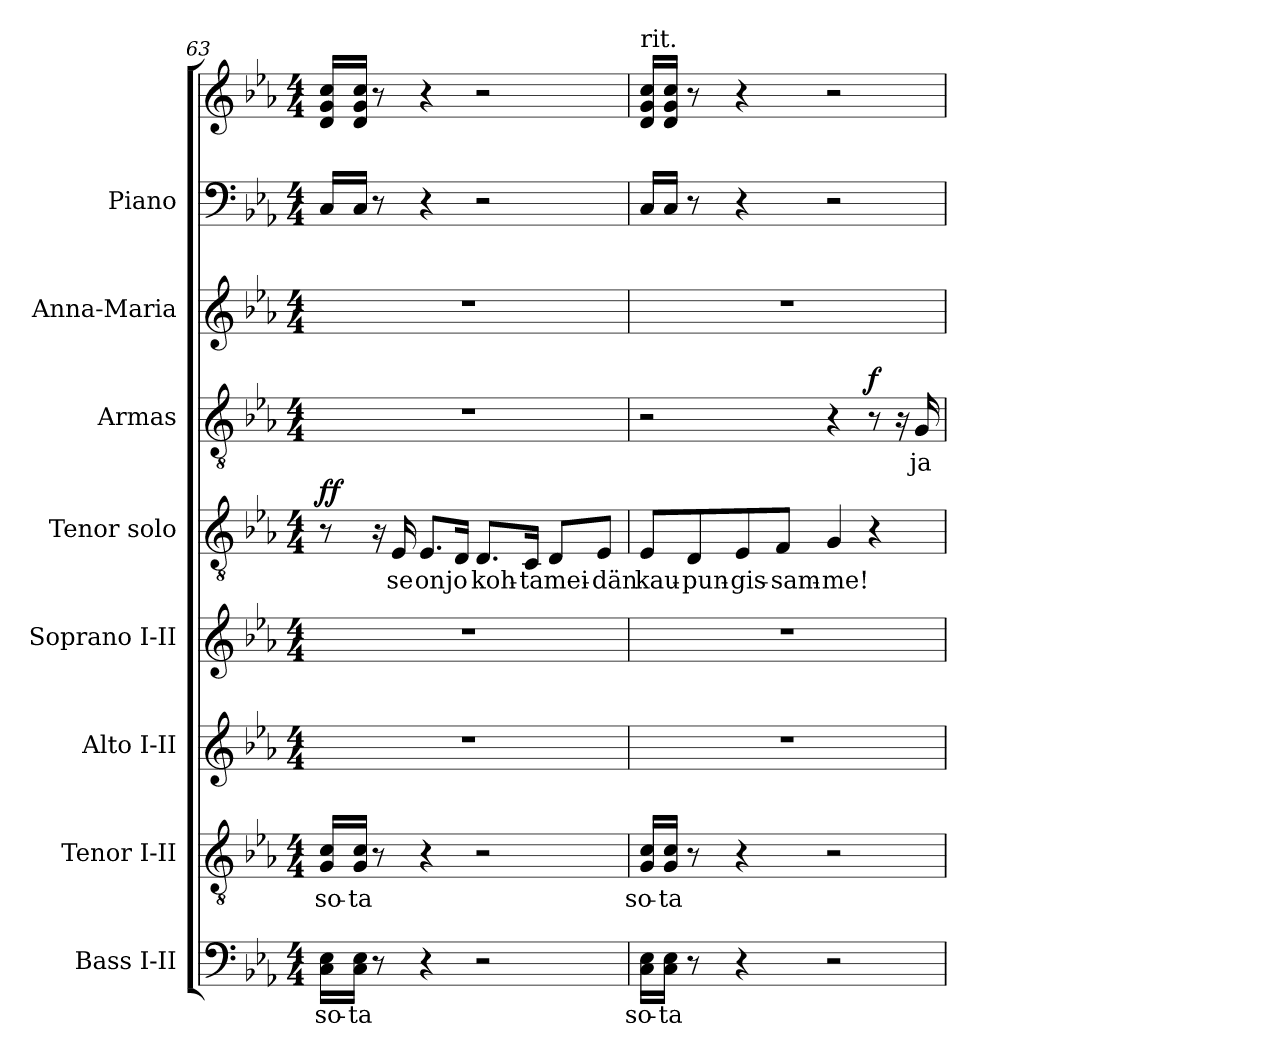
**kern	**text	**kern	**text	**kern	**kern	**kern	**text	**dynam	**kern	**text	**dynam	**kern	**kern	**kern
*part8	*part8	*part7	*part7	*part6	*part5	*part4	*part4	*part4	*part3	*part3	*part3	*part2	*part1	*part1
*staff9	*staff9	*staff8	*staff8	*staff7	*staff6	*staff5	*staff5	*staff5	*staff4	*staff4	*staff4	*staff3	*staff2	*staff1
*I"Bass I-II	*	*I"Tenor I-II	*	*I"Alto I-II	*I"Soprano I-II	*I"Tenor solo	*	*	*I"Armas	*	*	*I"Anna-Maria	*I"Piano	*
*I'B.	*	*I'T.	*	*I'A.	*I'S.	*I'T. Solo	*	*	*I'Armas	*	*	*I'A-M	*I'Pno.	*
!!LO:PB:g=z
*clefF4	*	*clefGv2	*	*clefG2	*clefG2	*clefGv2	*	*	*clefGv2	*	*	*clefG2	*clefF4	*clefG2
*	*	*ITrd7c12	*	*	*	*ITrd7c12	*	*	*ITrd7c12	*	*	*	*	*
*k[b-e-a-]	*	*k[b-e-a-]	*	*k[b-e-a-]	*k[b-e-a-]	*k[b-e-a-]	*	*	*k[b-e-a-]	*	*	*k[b-e-a-]	*k[b-e-a-]	*k[b-e-a-]
*E-:	*	*E-:	*	*E-:	*E-:	*E-:	*	*	*E-:	*	*	*E-:	*E-:	*E-:
*M4/4	*	*M4/4	*	*M4/4	*M4/4	*M4/4	*	*	*M4/4	*	*	*M4/4	*M4/4	*M4/4
=63	=63	=63	=63	=63	=63	=63	=63	=63	=63	=63	=63	=63	=63	=63
!	!LO:LY:b:color=#000000	!	!	!	!	!	!	!	!	!	!	!	!	!
!	!	!	!LO:LY:b:color=#000000	!	!	!	!	!	!	!	!	!	!	!
16Ci\ 16E-iLL	so-	16GGi/ 16CiLL	so-	1r	1r	8r	.	ff	1r	.	.	1r	16Ci/LL	16di/ 16gi 16cciLL
!	!LO:LY:b:color=#000000	!	!	!	!	!	!	!	!	!	!	!	!	!
!	!	!	!LO:LY:b:color=#000000	!	!	!	!	!	!	!	!	!	!	!
16Ci\ 16E-iJJ	-ta	16GGi/ 16CiJJ	-ta	.	.	.	.	.	.	.	.	.	16Ci/JJ	16di/ 16gi 16cciJJ
8r	.	8r	.	.	.	16r	.	.	.	.	.	.	8r	8r
!	!	!	!	!	!	!	!LO:LY:b:color=#000000	!	!	!	!	!	!	!
.	.	.	.	.	.	16EE-i/	se	.	.	.	.	.	.	.
!	!	!	!	!	!	!	!LO:LY:b:color=#000000	!	!	!	!	!	!	!
4r	.	4r	.	.	.	8.EE-i/L	on	.	.	.	.	.	4r	4r
!	!	!	!	!	!	!	!LO:LY:b:color=#000000	!	!	!	!	!	!	!
.	.	.	.	.	.	16DDi/Jk	jo	.	.	.	.	.	.	.
!	!	!	!	!	!	!	!LO:LY:b:color=#000000	!	!	!	!	!	!	!
2r	.	2r	.	.	.	8.DDi/L	koh-	.	.	.	.	.	2r	2r
!	!	!	!	!	!	!	!LO:LY:b:color=#000000	!	!	!	!	!	!	!
.	.	.	.	.	.	16CCi/Jk	-ta	.	.	.	.	.	.	.
!	!	!	!	!	!	!	!LO:LY:b:color=#000000	!	!	!	!	!	!	!
.	.	.	.	.	.	8DDi/L	mei-	.	.	.	.	.	.	.
!	!	!	!	!	!	!	!LO:LY:b:color=#000000	!	!	!	!	!	!	!
.	.	.	.	.	.	8EE-i/J	-dän	.	.	.	.	.	.	.
=64	=64	=64	=64	=64	=64	=64	=64	=64	=64	=64	=64	=64	=64	=64
!	!LO:LY:b:color=#000000	!	!	!	!	!	!	!	!	!	!	!	!	!
!	!	!	!LO:LY:b:color=#000000	!	!	!	!	!	!	!	!	!	!	!
!	!	!	!	!	!	!	!	!	!	!	!	!	!	!LO:TX:t=rit.
!	!	!	!	!	!	!	!LO:LY:b:color=#000000	!	!	!	!	!	!	!
16Ci\ 16E-iLL	so-	16GGi/ 16CiLL	so-	1r	1r	8EE-i/L	kau-	.	2r	.	.	1r	16Ci/LL	16di/ 16gi 16cciLL
!	!LO:LY:b:color=#000000	!	!	!	!	!	!	!	!	!	!	!	!	!
!	!	!	!LO:LY:b:color=#000000	!	!	!	!	!	!	!	!	!	!	!
16Ci\ 16E-iJJ	-ta	16GGi/ 16CiJJ	-ta	.	.	.	.	.	.	.	.	.	16Ci/JJ	16di/ 16gi 16cciJJ
!	!	!	!	!	!	!	!LO:LY:b:color=#000000	!	!	!	!	!	!	!
8r	.	8r	.	.	.	8DDi/	-pun-	.	.	.	.	.	8r	8r
!	!	!	!	!	!	!	!LO:LY:b:color=#000000	!	!	!	!	!	!	!
4r	.	4r	.	.	.	8EE-i/	-gis-	.	.	.	.	.	4r	4r
!	!	!	!	!	!	!	!LO:LY:b:color=#000000	!	!	!	!	!	!	!
.	.	.	.	.	.	8FFi/J	-sam-	.	.	.	.	.	.	.
!	!	!	!	!	!	!	!LO:LY:b:color=#000000	!	!	!	!	!	!	!
2r	.	2r	.	.	.	4GGi/	-me!	.	4r	.	.	.	2r	2r
.	.	.	.	.	.	4r	.	.	8r	.	f	.	.	.
.	.	.	.	.	.	.	.	.	16r	.	.	.	.	.
!	!	!	!	!	!	!	!	!	!	!LO:LY:b:color=#000000	!	!	!	!
.	.	.	.	.	.	.	.	.	16GGi/	ja	.	.	.	.
=	=	=	=	=	=	=	=	=	=	=	=	=	=	=
*-	*-	*-	*-	*-	*-	*-	*-	*-	*-	*-	*-	*-	*-	*-
